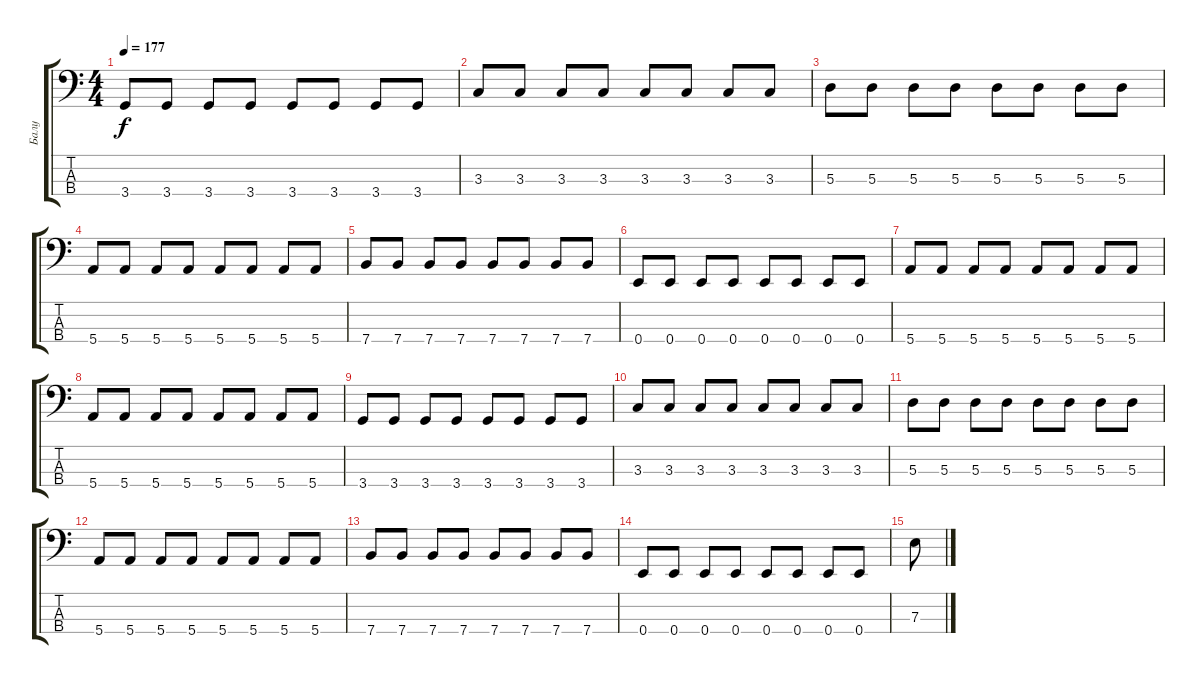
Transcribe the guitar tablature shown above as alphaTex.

\track ("Балу" "Балу") {instrument electricbassfinger}
\staff {score tabs}
\tuning (G2 D2 A1 E1) {hide}
\ts (4 4)
\tempo 177
\clef f4
\ks c
3.4.8{dy f} 3.4.8 3.4.8 3.4.8 3.4.8 3.4.8 3.4.8 3.4.8 |
3.3.8 3.3.8 3.3.8 3.3.8 3.3.8 3.3.8 3.3.8 3.3.8 |
5.3.8 5.3.8 5.3.8 5.3.8 5.3.8 5.3.8 5.3.8 5.3.8 |
5.4.8 5.4.8 5.4.8 5.4.8 5.4.8 5.4.8 5.4.8 5.4.8 |
7.4.8 7.4.8 7.4.8 7.4.8 7.4.8 7.4.8 7.4.8 7.4.8 |
0.4.8 0.4.8 0.4.8 0.4.8 0.4.8 0.4.8 0.4.8 0.4.8 |
5.4.8 5.4.8 5.4.8 5.4.8 5.4.8 5.4.8 5.4.8 5.4.8 |
5.4.8 5.4.8 5.4.8 5.4.8 5.4.8 5.4.8 5.4.8 5.4.8 |
3.4.8 3.4.8 3.4.8 3.4.8 3.4.8 3.4.8 3.4.8 3.4.8 |
3.3.8 3.3.8 3.3.8 3.3.8 3.3.8 3.3.8 3.3.8 3.3.8 |
5.3.8 5.3.8 5.3.8 5.3.8 5.3.8 5.3.8 5.3.8 5.3.8 |
5.4.8 5.4.8 5.4.8 5.4.8 5.4.8 5.4.8 5.4.8 5.4.8 |
7.4.8 7.4.8 7.4.8 7.4.8 7.4.8 7.4.8 7.4.8 7.4.8 |
0.4.8 0.4.8 0.4.8 0.4.8 0.4.8 0.4.8 0.4.8 0.4.8 |
7.3.8
